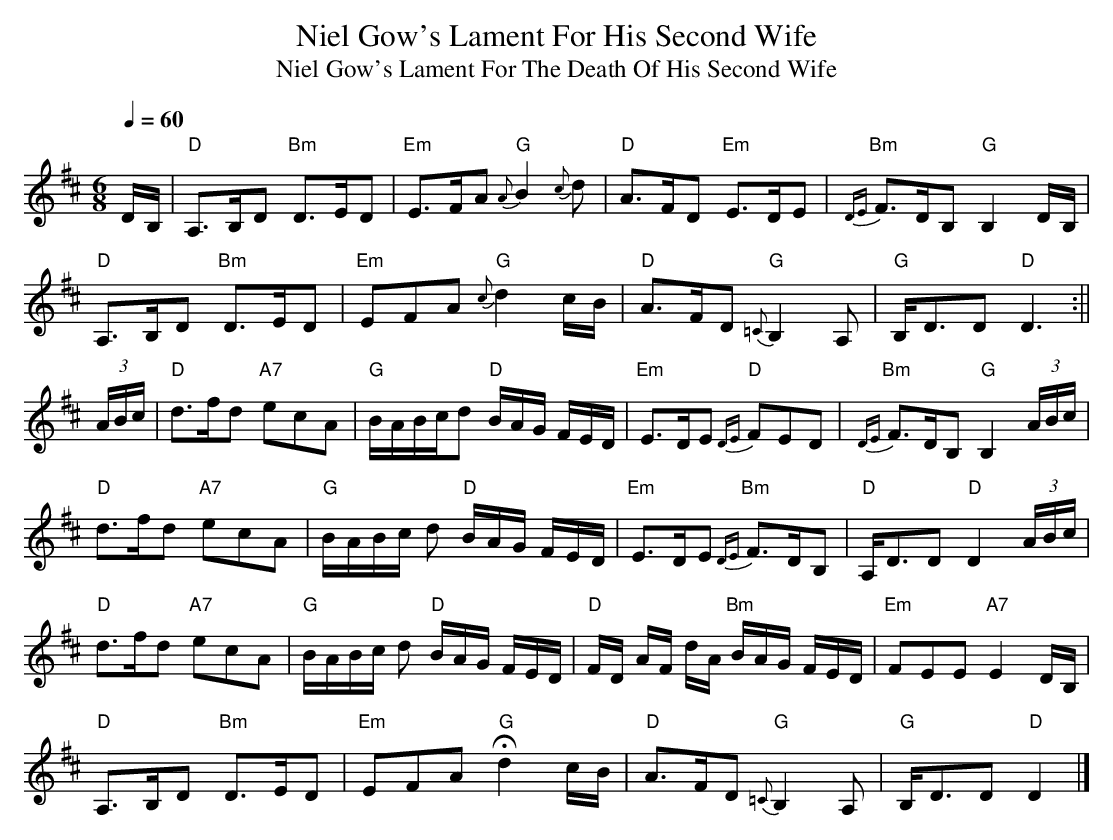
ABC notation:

X:1
T:Niel Gow's Lament For His Second Wife
T:Niel Gow's Lament For The Death Of His Second Wife
M:6/8
L:1/8
K:Dmaj
Q:1/4=60
D/B,/|"D"A,>B,D "Bm"D>ED|"Em"E>FA "G"{A}B2{c}d|"D"A>FD "Em"E>DE|"Bm"{DE}F>DB, "G"B,2D/B,/|
"D"A,>B,D "Bm"D>ED|"Em"EFA "G"{c}d2c/B/|"D"A>FD "G"{=C}B,2 A,|"G"B,<DD "D"D3:||
(3A/B/c/|"D"d>fd "A7"ecA|"G"B/A/B/c/d "D"B/A/G/ F/E/D/|"Em"E>DE "D"{DE}FED|"Bm"{DE}F>DB, "G"B,2 (3A/B/c/|
"D"d>fd "A7"ecA|"G"B/A/B/c/ d "D"B/A/G/ F/E/D/|"Em"E>DE "Bm"{DE}F>DB,|"D"A,<DD "D"D2(3A/B/c/|
"D"d>fd "A7"ecA|"G"B/A/B/c/ d "D"B/A/G/ F/E/D/|"D"F/D/ A/F/ d/A/ "Bm"B/A/G/ F/E/D/|"Em"FEE "A7"E2D/B,/|
"D"A,>B,D "Bm"D>ED|"Em"EFA "G"Hd2c/B/|"D"A>FD "G"{=C}B,2A,|"G"B,<DD "D"D2|]
